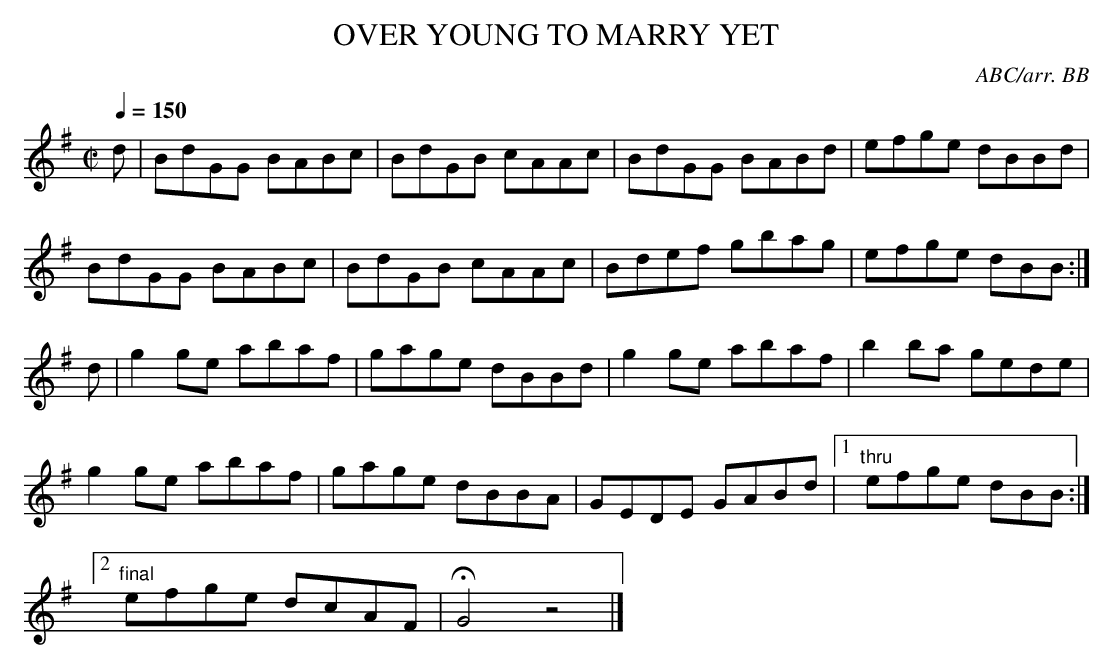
X:1
T:OVER YOUNG TO MARRY YET
C:ABC/arr. BB
Y:"Scotch"
Q:1/4=150
M:C|
L:1/8
K:G
d|BdGG BABc|BdGB cAAc|BdGG BABd|efge dBBd|
BdGG BABc|BdGB cAAc|Bdef gbag|efge dBB :|
d|g2ge abaf|gage dBBd|g2ge abaf|b2ba gede|
g2ge abaf|gage dBBA|GEDE GABd|1 "thru"efge dBB :|
[2 "final"efge dcAF|HG4z4|]
